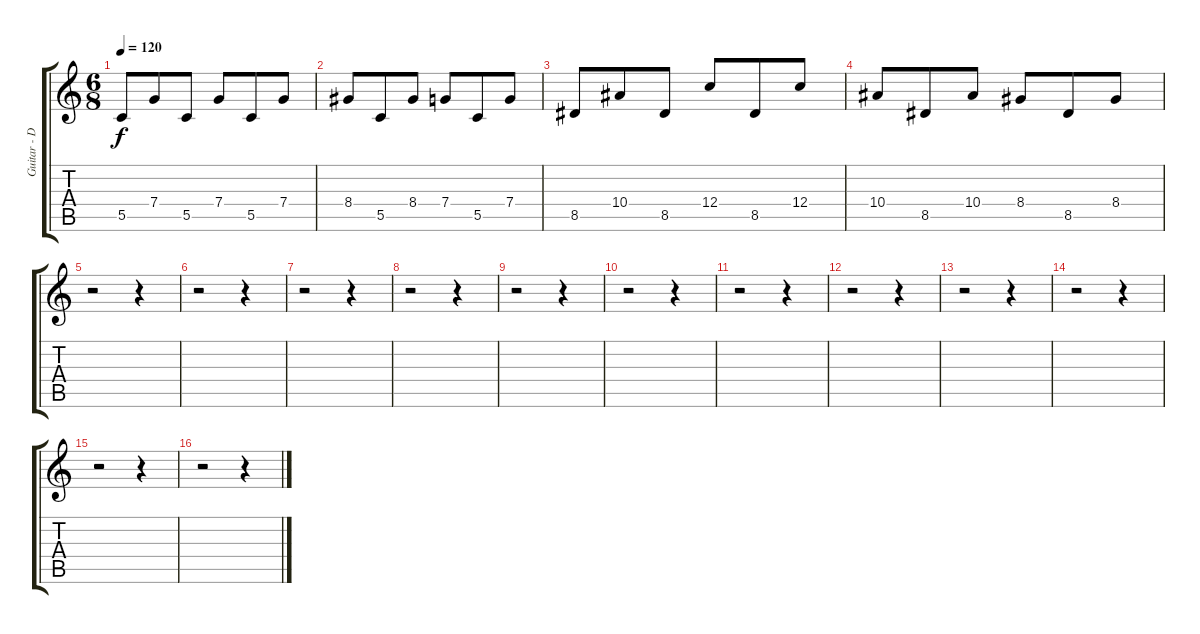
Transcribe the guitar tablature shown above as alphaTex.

\track ("Guitar - Daron" "Guitar - D") {instrument electricguitarclean}
\staff {score tabs}
\tuning (D4 A3 F3 C3 G2 C2) {hide}
\ts (6 8)
\tempo 120
\clef g2
\ks c
5.5.8{dy f} 7.4.8 5.5.8 7.4.8 5.5.8 7.4.8 |
8.4.8 5.5.8 8.4.8 7.4.8 5.5.8 7.4.8 |
8.5.8 10.4.8 8.5.8 12.4.8 8.5.8 12.4.8 |
10.4.8 8.5.8 10.4.8 8.4.8 8.5.8 8.4.8 |
r.2 r.4 |
r.2 r.4 |
r.2 r.4 |
r.2 r.4 |
r.2 r.4 |
r.2 r.4 |
r.2 r.4 |
r.2 r.4 |
r.2 r.4 |
r.2 r.4 |
r.2 r.4 |
r.2 r.4
